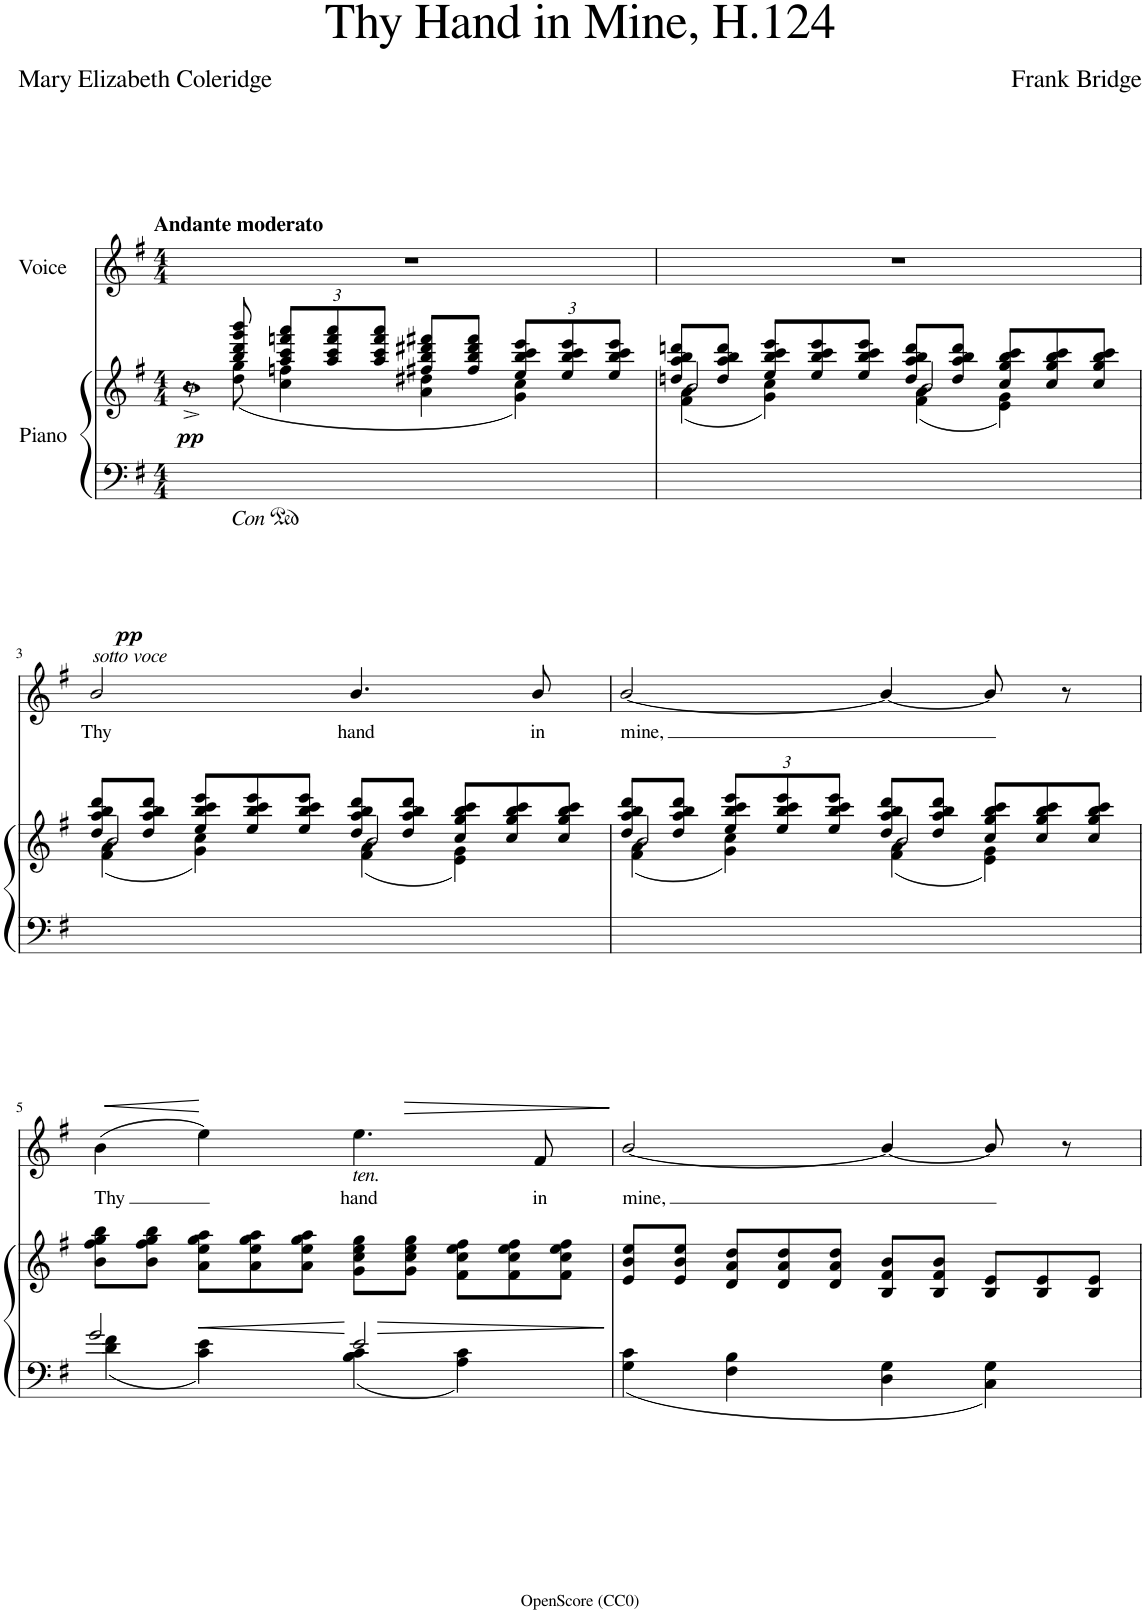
**kern	**kern	**dynam	**kern	**text	**dynam
*part2	*part2	*part2	*part1	*part1	*part1
*staff3	*staff2	*staff2/3	*staff1	*staff1	*staff1
*I"Piano	*	*	*I"Voice	*	*
*I'Pno	*	*	*	*	*
*clefF4	*clefG2	*	*clefG2	*	*
*k[f#]	*k[f#]	*	*k[f#]	*	*
*M4/4	*M4/4	*	*M4/4	*	*
=1	=1	=1	=1	=1	=1
*	*^	*	*	*	*
*	*	*^	*	*	*	*
!	!	!	!	!	!LO:TX:a:B:t=Andante moderato	!	!
!	!	!	!	!LO:DY:b	!	!	!
1ryy	8r	8ryy	1b^<	pp	1r	.	.
*	*ped	*	*	*	*	*	*
.	8bb/ 8ddd/ 8ggg/ 8bbb/	(8dd\ 8gg\	.	.	.	.	.
*	*Xbrackettup	*	*	*	*	*	*
.	12aa/ 12ccc/ 12fffn/ 12aaa/L	4cc\ 4ffn\	.	.	.	.	.
.	12aa/ 12ccc/ 12fff/ 12aaa/	.	.	.	.	.	.
.	12aa/ 12ccc/ 12fff/ 12aaa/J	.	.	.	.	.	.
.	8ff#X/ 8bb/ 8ddd#X/ 8fff#X/L	4a\ 4dd#X\	.	.	.	.	.
.	8ff#/ 8bb/ 8ddd#/ 8fff#/J	.	.	.	.	.	.
.	12ee/ 12bb/ 12ccc/ 12eee/L	4g\ 4cc\)	.	.	.	.	.
.	12ee/ 12bb/ 12ccc/ 12eee/	.	.	.	.	.	.
.	12ee/ 12bb/ 12ccc/ 12eee/J	.	.	.	.	.	.
=2	=2	=2	=2	=2	=2	=2	=2
1ryy	8ddn/ 8aa/ 8bb/ 8dddn/L	(4f#\ 4a\	2b/	.	1r	.	.
.	8dd/ 8aa/ 8bb/ 8ddd/J	.	.	.	.	.	.
.	12ee/ 12bb/ 12ccc/ 12eee/L	4g\ 4cc\)	.	.	.	.	.
.	12ee/ 12bb/ 12ccc/ 12eee/	.	.	.	.	.	.
.	12ee/ 12bb/ 12ccc/ 12eee/J	.	.	.	.	.	.
.	8dd/ 8aa/ 8bb/ 8ddd/L	(4f#\ 4a\	2b/	.	.	.	.
.	8dd/ 8aa/ 8bb/ 8ddd/J	.	.	.	.	.	.
.	12cc/ 12gg/ 12bb/ 12ccc/L	4e\ 4g\)	.	.	.	.	.
.	12cc/ 12gg/ 12bb/ 12ccc/	.	.	.	.	.	.
.	12cc/ 12gg/ 12bb/ 12ccc/J	.	.	.	.	.	.
!!LO:LB:g=z
=3	=3	=3	=3	=3	=3	=3	=3
*	*Xped	*	*	*	*	*	*
!	!	!	!	!	!	!LO:LY:b	!LO:DY:a
!	!	!	!	!	!	!	!LO:DY:n=1:a
1ryy	8dd/ 8aa/ 8bb/ 8ddd/L	(4f#\ 4a\	2b/	.	2b/	Thy	pp other-dynamics
.	8dd/ 8aa/ 8bb/ 8ddd/J	.	.	.	.	.	.
.	12ee/ 12bb/ 12ccc/ 12eee/L	4g\ 4cc\)	.	.	.	.	.
.	12ee/ 12bb/ 12ccc/ 12eee/	.	.	.	.	.	.
.	12ee/ 12bb/ 12ccc/ 12eee/J	.	.	.	.	.	.
!	!	!	!	!	!	!LO:LY:b	!
.	8dd/ 8aa/ 8bb/ 8ddd/L	(4f#\ 4a\	2b/	.	4.b/	hand	.
.	8dd/ 8aa/ 8bb/ 8ddd/J	.	.	.	.	.	.
.	12cc/ 12gg/ 12bb/ 12ccc/L	4e\ 4g\)	.	.	.	.	.
.	12cc/ 12gg/ 12bb/ 12ccc/	.	.	.	.	.	.
!	!	!	!	!	!	!LO:LY:b	!
.	.	.	.	.	8b/	in	.
.	12cc/ 12gg/ 12bb/ 12ccc/J	.	.	.	.	.	.
=4	=4	=4	=4	=4	=4	=4	=4
!	!	!	!	!	!	!LO:LY:b	!
1ryy	8dd/ 8aa/ 8bb/ 8ddd/L	(4f#\ 4a\	2b/	.	[2b/	mine,	.
.	8dd/ 8aa/ 8bb/ 8ddd/J	.	.	.	.	.	.
.	12ee/ 12bb/ 12ccc/ 12eee/L	4g\ 4cc\)	.	.	.	.	.
.	12ee/ 12bb/ 12ccc/ 12eee/	.	.	.	.	.	.
.	12ee/ 12bb/ 12ccc/ 12eee/J	.	.	.	.	.	.
.	8dd/ 8aa/ 8bb/ 8ddd/L	(4f#\ 4a\	2b/	.	4b/_	.	.
.	8dd/ 8aa/ 8bb/ 8ddd/J	.	.	.	.	.	.
.	12cc/ 12gg/ 12bb/ 12ccc/L	4e\ 4g\)	.	.	8b/]	.	.
.	12cc/ 12gg/ 12bb/ 12ccc/	.	.	.	.	.	.
.	.	.	.	.	8r	.	.
.	12cc/ 12gg/ 12bb/ 12ccc/J	.	.	.	.	.	.
*	*v	*v	*v	*	*	*	*
!!LO:LB:g=z
=5	=5	=5	=5	=5	=5
*^	*	*	*	*	*
!	!	!	!	!	!LO:LY:b	!LO:HP:b
*	*	*	*	*^	*	*
2g/	4d\ 4f#\	8b\ 8ff#\ 8gg\ 8bb\L	.	(4b\	2ryy	Thy	<
.	.	8b\ 8ff#\ 8gg\ 8bb\J	.	.	.	.	.
!	!	!	!LO:HP:b	!	!	!	!
.	4c\ 4e\	12a\ 12ee\ 12gg\ 12aa\L	<	4ee\)	.	.	[
.	.	12a\ 12ee\ 12gg\ 12aa\	.	.	.	.	.
.	.	12a\ 12ee\ 12gg\ 12aa\J	.	.	.	.	.
!	!	!	!	!LO:TX:b:i:t=ten.	!	!	!
!	!	!	!	!	!	!LO:LY:b	!
2e/	4B\ 4c\	8g\ 8cc\ 8ee\ 8gg\L	.	4.ee~\	8ryy	hand	.
.	.	8g\ 8cc\ 8ee\ 8gg\J	.	.	8ryy	.	.
.	4A\ 4c\	12f#\ 12cc\ 12ee\ 12ff#\L	.	.	4ryy	.	.
.	.	12f#\ 12cc\ 12ee\ 12ff#\	.	.	.	.	.
!	!	!	!	!	!	!LO:LY:b	!
.	.	.	.	8f#/	.	in	.
.	.	12f#\ 12cc\ 12ee\ 12ff#\J	.	.	.	.	.
*v	*v	*	*	*v	*v	*	*
.	.	[	.	.	.
=6	=6	=6	=6	=6	=6
!	!	!	!	!LO:LY:b	!
4G\ 4c\	8e/ 8b/ 8ee/L	.	[2b/	mine,	.
.	8e/ 8b/ 8ee/J	.	.	.	.
4F#\ 4B\	12d/ 12a/ 12dd/L	.	.	.	.
.	12d/ 12a/ 12dd/	.	.	.	.
.	12d/ 12a/ 12dd/J	.	.	.	.
4D\ 4G\	8B/ 8f#/ 8b/L	.	4b/_	.	.
.	8B/ 8f#/ 8b/J	.	.	.	.
4C\ 4G\	12B/ 12e/L	.	8b/]	.	.
.	12B/ 12e/	.	.	.	.
.	.	.	8r	.	.
.	12B/ 12e/J	.	.	.	.
=	=	=	=	=	=
*-	*-	*-	*-	*-	*-
